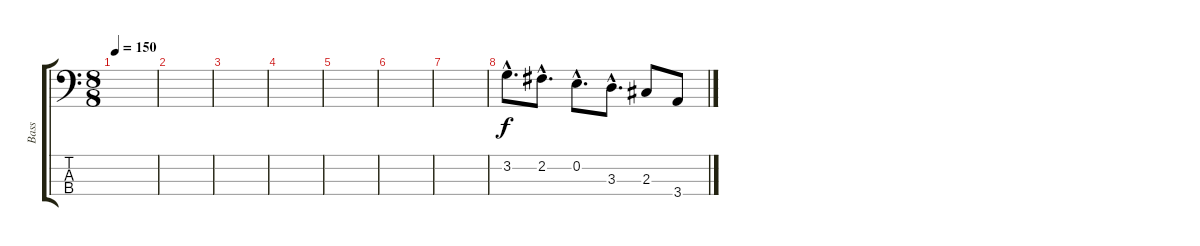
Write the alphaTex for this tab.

\track ("Bass" "Bass") {instrument fretlessbass}
\staff {score tabs}
\tuning (A2 E2 B1 Gb1) {hide}
\ts (8 8)
\tempo 150
\clef f4
\ks c
|
|
|
|
|
|
|
3.2{hac}.8{d} 2.2{hac}.8{d} 0.2{hac}.8{d} 3.3{hac}.8{d} 2.3.8 3.4.8
